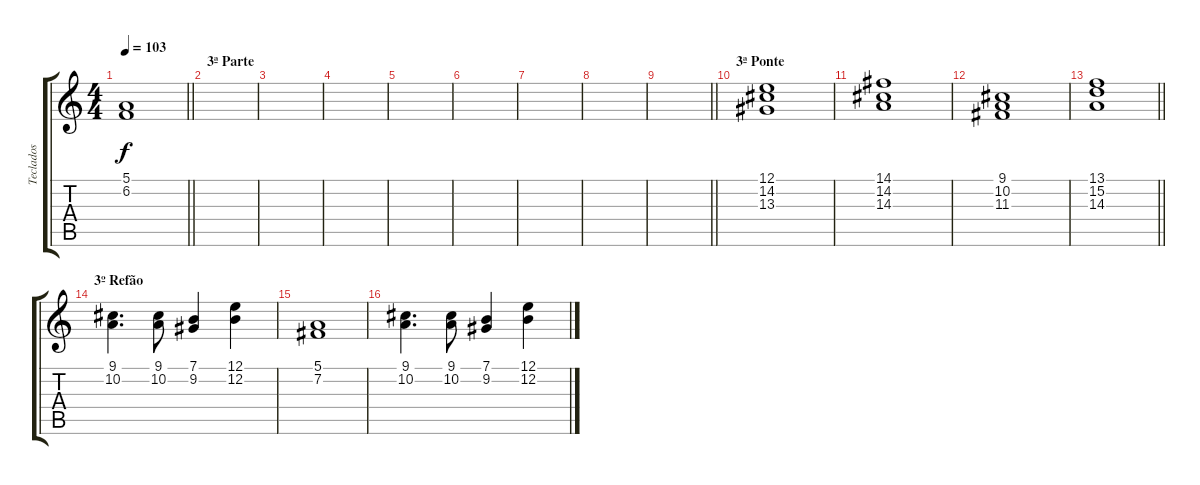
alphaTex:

\track ("Teclados" "Teclados") {instrument lead2sawtooth}
\staff {score tabs}
\tuning (E4 B3 G3 D3 A2 E2) {hide}
\ts (4 4)
\tempo 103
\clef g2
\barLineRight lightlight
\ks c
(5.1 6.2).1{dy f} |
\section ("" "3ª Parte")
|
|
|
|
|
|
|
\barLineRight lightlight
|
\section ("" "3ª Ponte")
(12.1 14.2 13.3).1{volume 5} |
(14.1 14.2 14.3).1 |
(9.1 10.2 11.3).1 |
\barLineRight lightlight
(13.1 15.2 14.3).1 |
\section ("" "3º Refão")
(9.1 10.2).4{d volume 7} (9.1 10.2).8 (7.1 9.2).4 (12.1 12.2).4 |
(5.1 7.2).1 |
(9.1 10.2).4{d} (9.1 10.2).8 (7.1 9.2).4 (12.1 12.2).4
